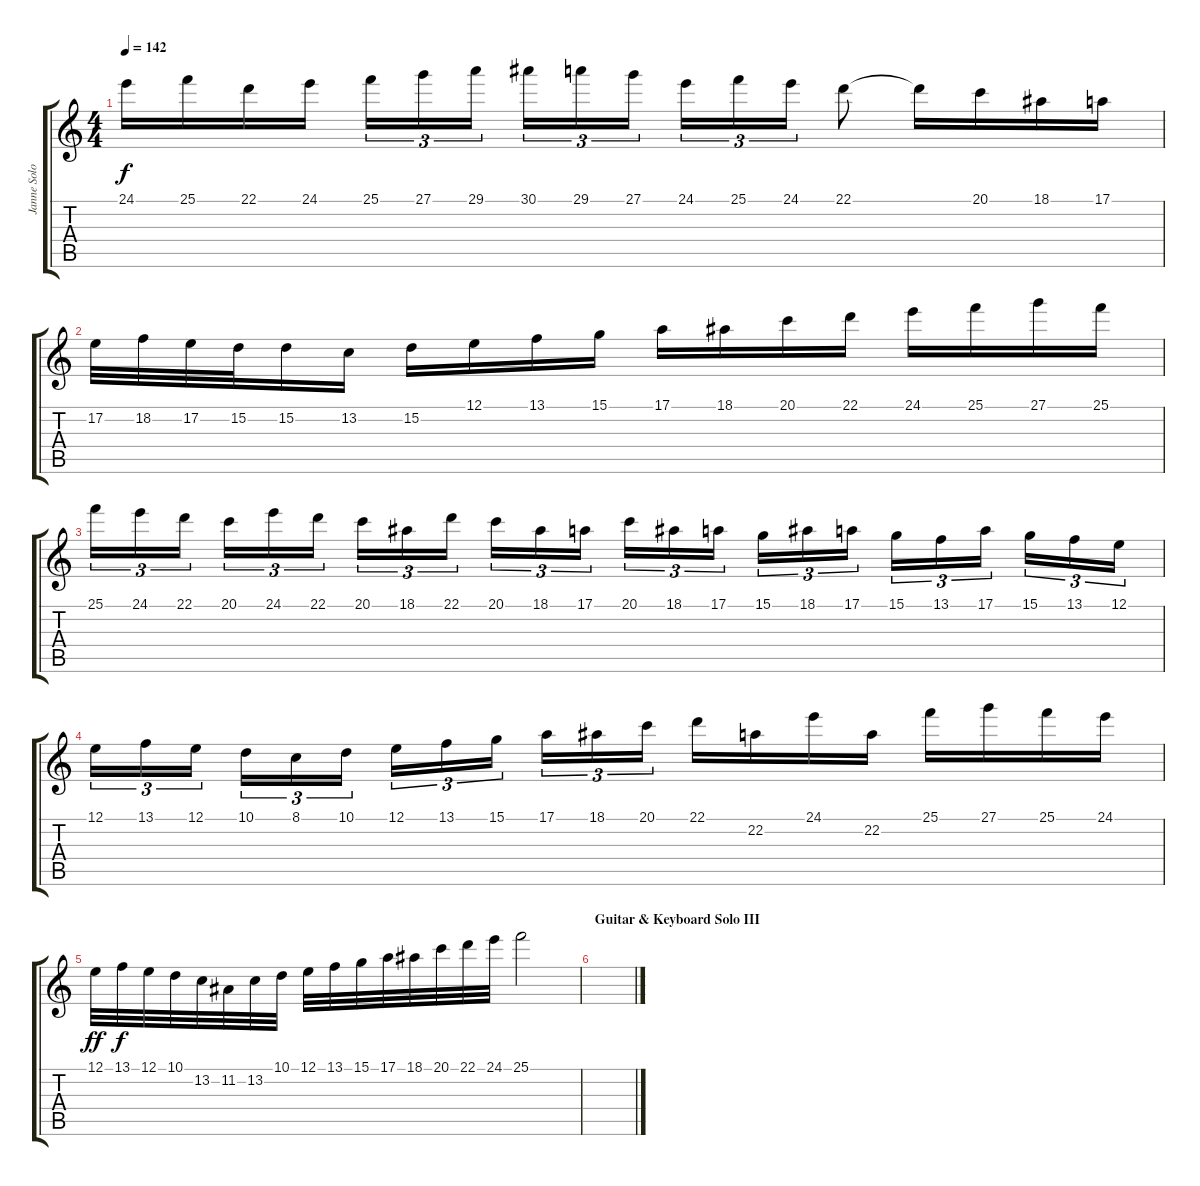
\track ("Janne Solo" "Janne Solo") {instrument lead1square}
\staff {score tabs}
\tuning (E4 B3 G3 D3 A2 E2) {hide}
\ts (4 4)
\tempo 142
\clef g2
\ks c
24.1.16{dy f} 25.1.16 22.1.16 24.1.16 25.1.16{tu (3 2)} 27.1.16{tu (3 2)} 29.1.16{tu (3 2)} 30.1.16{tu (3 2)} 29.1.16{tu (3 2)} 27.1.16{tu (3 2)} 24.1.16{tu (3 2)} 25.1.16{tu (3 2)} 24.1.16{tu (3 2)} 22.1.8 22.1{t}.16 20.1.16 18.1.16 17.1.16 |
17.2.32 18.2.32 17.2.32 15.2.32 15.2.16 13.2.16 15.2.16 12.1.16 13.1.16 15.1.16 17.1.16 18.1.16 20.1.16 22.1.16 24.1.16 25.1.16 27.1.16 25.1.16 |
25.1.16{tu (3 2)} 24.1.16{tu (3 2)} 22.1.16{tu (3 2)} 20.1.16{tu (3 2)} 24.1.16{tu (3 2)} 22.1.16{tu (3 2)} 20.1.16{tu (3 2)} 18.1.16{tu (3 2)} 22.1.16{tu (3 2)} 20.1.16{tu (3 2)} 18.1.16{tu (3 2)} 17.1.16{tu (3 2)} 20.1.16{tu (3 2)} 18.1.16{tu (3 2)} 17.1.16{tu (3 2)} 15.1.16{tu (3 2)} 18.1.16{tu (3 2)} 17.1.16{tu (3 2)} 15.1.16{tu (3 2)} 13.1.16{tu (3 2)} 17.1.16{tu (3 2)} 15.1.16{tu (3 2)} 13.1.16{tu (3 2)} 12.1.16{tu (3 2)} |
12.1.16{tu (3 2)} 13.1.16{tu (3 2)} 12.1.16{tu (3 2)} 10.1.16{tu (3 2)} 8.1.16{tu (3 2)} 10.1.16{tu (3 2)} 12.1.16{tu (3 2)} 13.1.16{tu (3 2)} 15.1.16{tu (3 2)} 17.1.16{tu (3 2)} 18.1.16{tu (3 2)} 20.1.16{tu (3 2)} 22.1.16 22.2.16 24.1.16 22.2.16 25.1.16 27.1.16 25.1.16 24.1.16 |
12.1.32{dy ff} 13.1.32{dy f} 12.1.32 10.1.32 13.2.32 11.2.32 13.2.32 10.1.32 12.1.32 13.1.32 15.1.32 17.1.32 18.1.32 20.1.32 22.1.32 24.1.32 25.1.2 |
\section ("" "Guitar & Keyboard Solo III")
